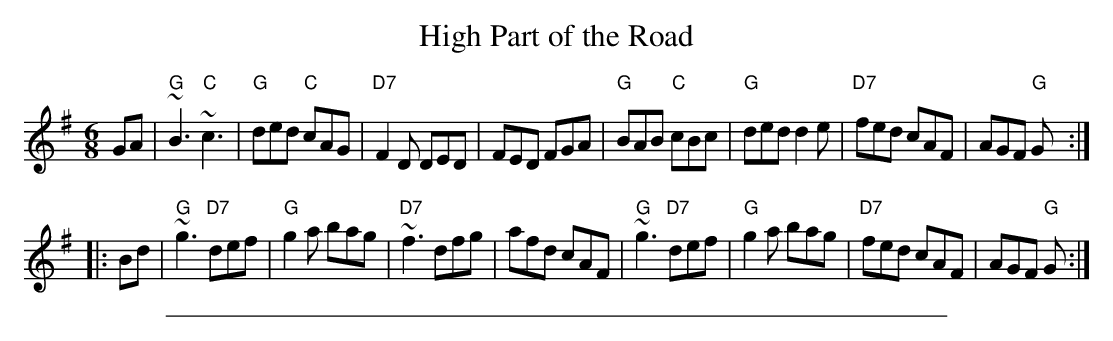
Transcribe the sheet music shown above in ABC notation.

X:1
T: High Part of the Road
M:6/8
L:1/8
K:G
   GA \
| "G"~B3 "C"~c3 | "G"ded "C"cAG | "D7"F2D DED | FED FGA \
| "G"BAB "C"cBc | "G"ded d2e | "D7"fed cAF | AGF "G"G :|
|: Bd \
| "G"~g3 "D7"def | "G"g2a bag | "D7"~f3 dfg | afd cAF \
| "G"~g3 "D7"def | "G"g2a bag | "D7"fed cAF | AGF "G"G :|
